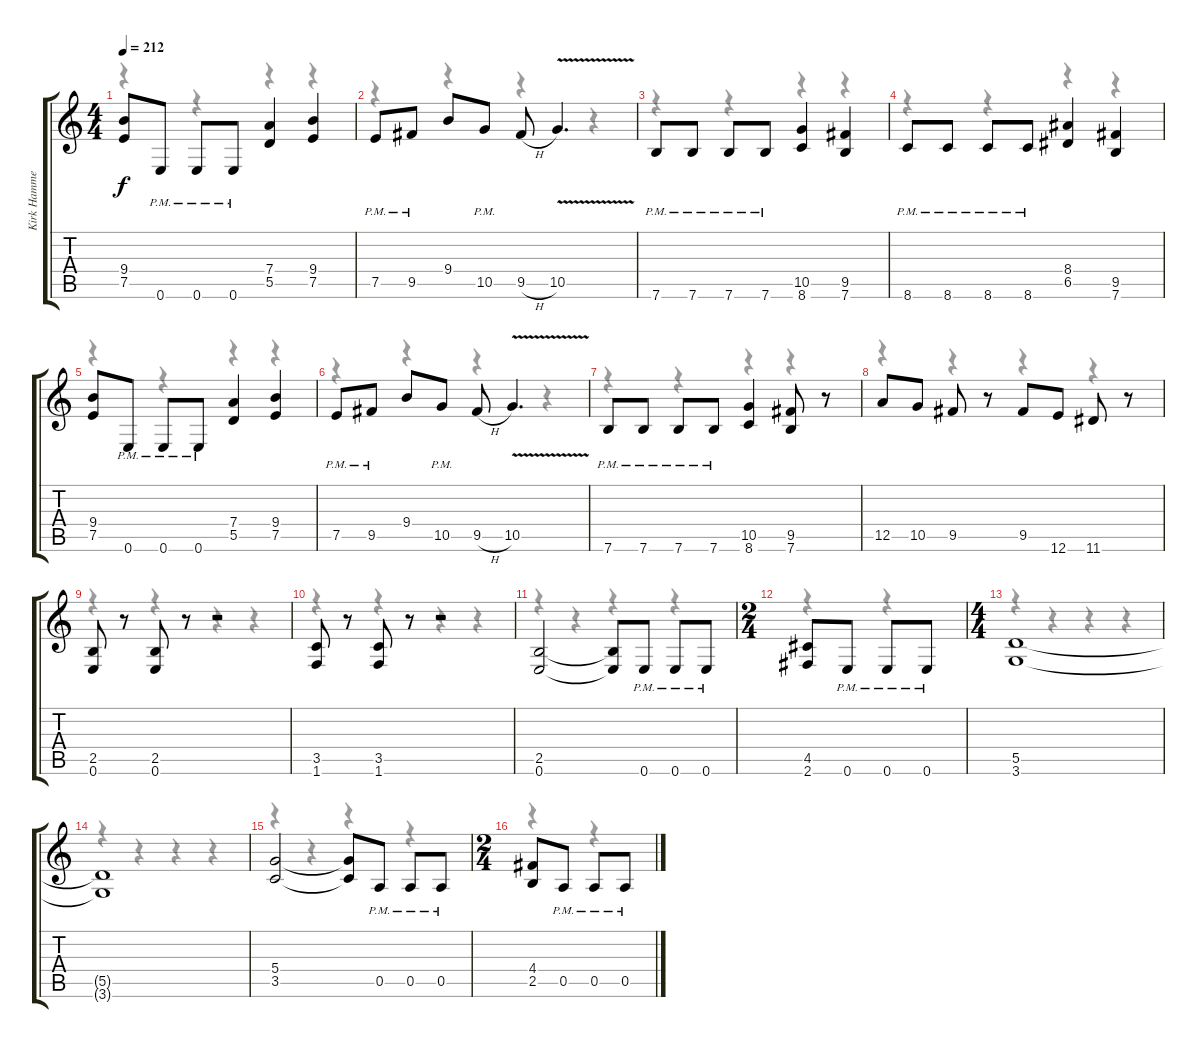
\track ("Kirk Hammett" "Kirk Hamme") {instrument distortionguitar}
\staff {score tabs}
\tuning (E4 B3 G3 D3 A2 E2) {hide}
\voice
\ts (4 4)
\tempo 212
\clef g2
\ks c
(9.4 7.5).8{dy f} 0.6{pm}.8 0.6{pm}.8 0.6{pm}.8 (7.4 5.5).4 (9.4 7.5).4 |
7.5{pm}.8 9.5{pm}.8 9.4.8 10.5{pm}.8 9.5{h}.8 10.5{v}.4{d} |
7.6{pm}.8 7.6{pm}.8 7.6{pm}.8 7.6{pm}.8 (10.5 8.6).4 (9.5 7.6).4 |
8.6{pm}.8 8.6{pm}.8 8.6{pm}.8 8.6{pm}.8 (8.4 6.5).4 (9.5 7.6).4 |
(9.4 7.5).8 0.6{pm}.8 0.6{pm}.8 0.6{pm}.8 (7.4 5.5).4 (9.4 7.5).4 |
7.5{pm}.8 9.5{pm}.8 9.4.8 10.5{pm}.8 9.5{h}.8 10.5{v}.4{d} |
7.6{pm}.8 7.6{pm}.8 7.6{pm}.8 7.6{pm}.8 (10.5 8.6).4 (9.5 7.6).8 r.8 |
12.5.8 10.5.8 9.5.8 r.8 9.5.8 12.6.8 11.6.8 r.8 |
(2.5 0.6).8 r.8 (2.5 0.6).8 r.8 r.2 |
(3.5 1.6).8 r.8 (3.5 1.6).8 r.8 r.2 |
(2.5 0.6).2 (2.5{t} 0.6{t}).8 0.6{pm}.8 0.6{pm}.8 0.6{pm}.8 |
\ts (2 4)
(4.5 2.6).8 0.6{pm}.8 0.6{pm}.8 0.6{pm}.8 |
\ts (4 4)
(5.5 3.6).1 |
(5.5{t} 3.6{t}).1 |
(5.4 3.5).2 (5.4{t} 3.5{t}).8 0.5{pm}.8 0.5{pm}.8 0.5{pm}.8 |
\ts (2 4)
(4.4 2.5).8 0.5{pm}.8 0.5{pm}.8 0.5{pm}.8
\voice
\clef g2
\ottava regular
\simile none
\ks c
r.4{dy f} r.4 r.4 r.4 |
r.4 r.4 r.4 r.4 |
r.4 r.4 r.4 r.4 |
r.4 r.4 r.4 r.4 |
r.4 r.4 r.4 r.4 |
r.4 r.4 r.4 r.4 |
r.4 r.4 r.4 r.4 |
r.4 r.4 r.4 r.4 |
r.4 r.4 r.4 r.4 |
r.4 r.4 r.4 r.4 |
r.4 r.4 r.4 r.4 |
r.4 r.4 |
r.4 r.4 r.4 r.4 |
r.4 r.4 r.4 r.4 |
r.4 r.4 r.4 r.4 |
r.4 r.4
